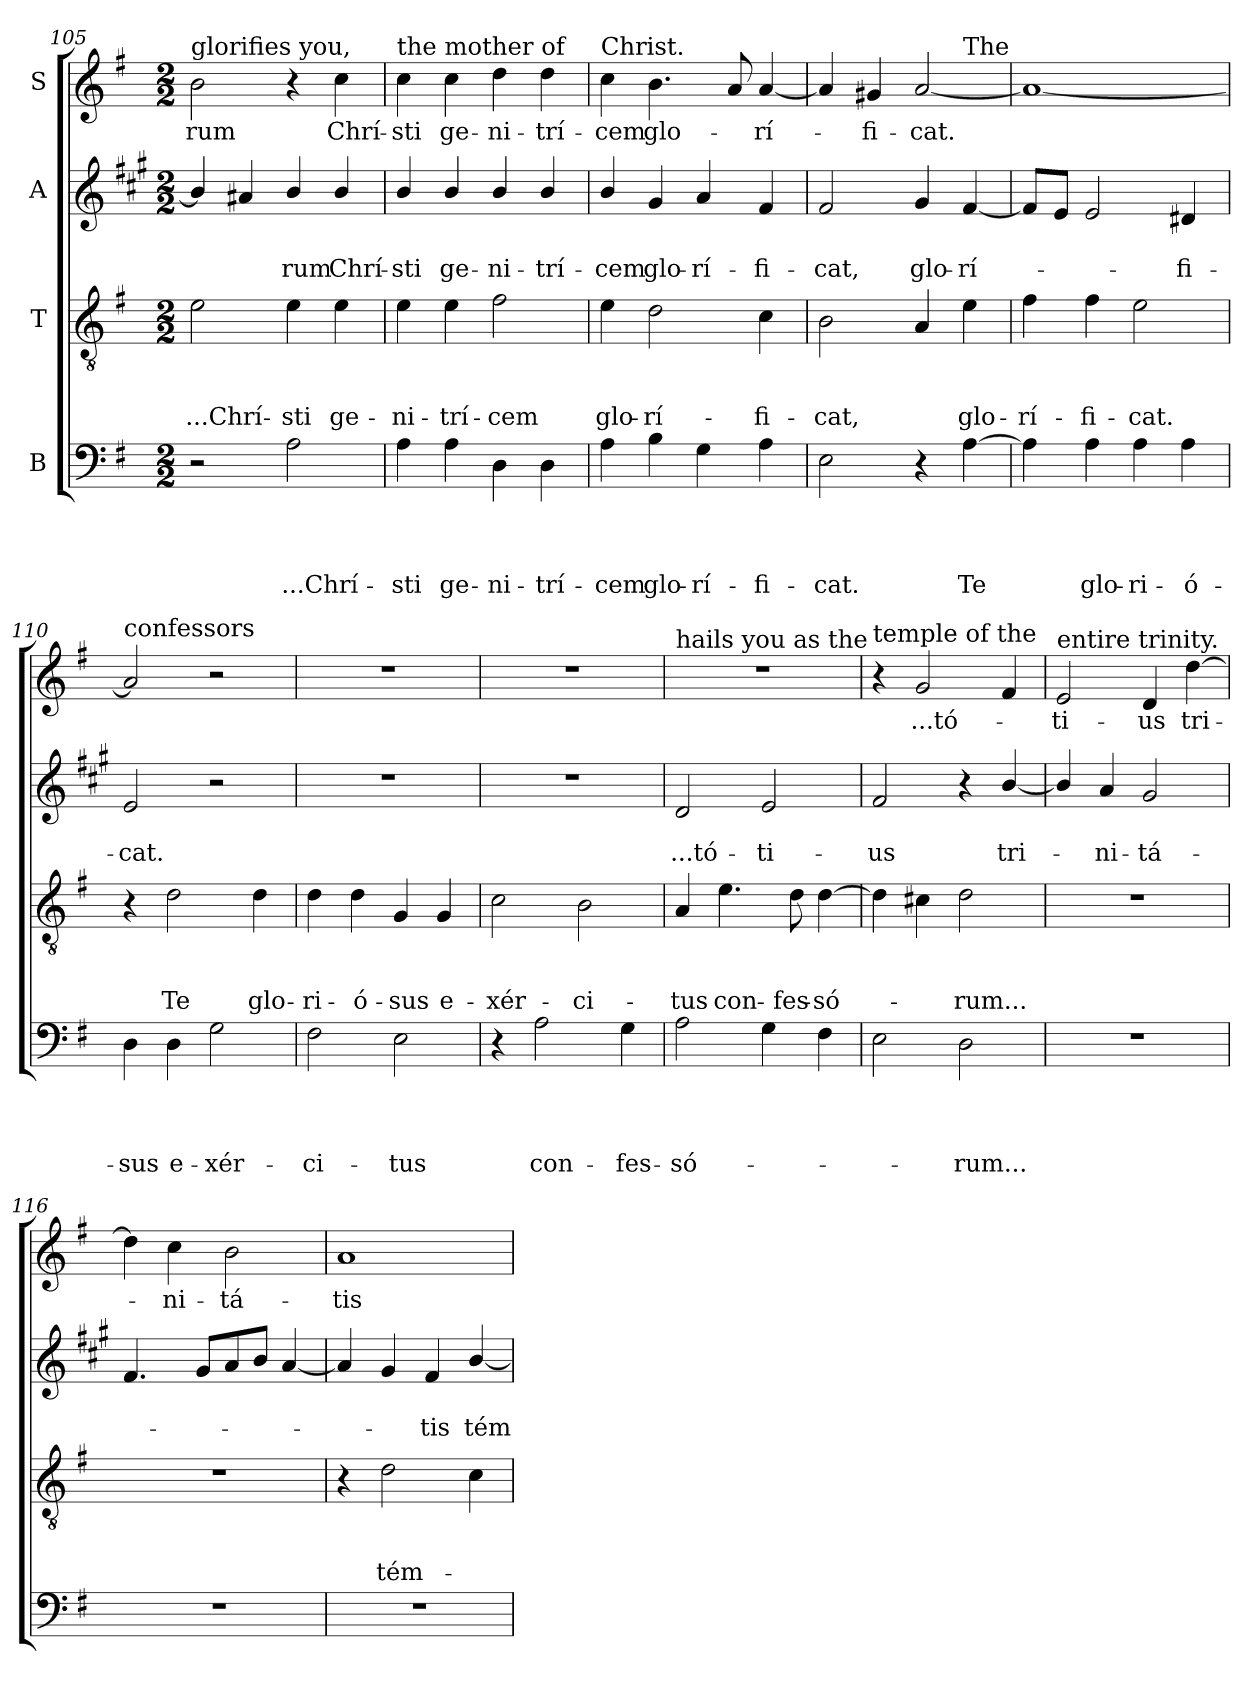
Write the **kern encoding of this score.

**kern	**text	**text	**text	**text	**kern	**text	**text	**text	**kern	**text	**text	**kern	**text
*part4	*part4	*part4	*part4	*part4	*part3	*part3	*part3	*part3	*part2	*part2	*part2	*part1	*part1
*staff4	*staff4	*staff4	*staff4	*staff4	*staff3	*staff3	*staff3	*staff3	*staff2	*staff2	*staff2	*staff1	*staff1
*I"B	*	*	*	*	*I"T	*	*	*	*I"A	*	*	*I"S	*
*clefF4	*	*	*	*	*clefGv2	*	*	*	*clefG2	*	*	*clefG2	*
*	*	*	*	*	*	*	*	*	*ITrd1c2	*	*	*	*
*k[f#]	*	*	*	*	*k[f#]	*	*	*	*k[f#]	*	*	*k[f#]	*
*G:	*	*	*	*	*G:	*	*	*	*G:	*	*	*G:	*
*M2/2	*	*	*	*	*M2/2	*	*	*	*M2/2	*	*	*M2/2	*
=105	=105	=105	=105	=105	=105	=105	=105	=105	=105	=105	=105	=105	=105
!	!	!	!	!	!	!	!	!	!	!	!	!LO:TX:a:t=glorifies you,	!
!	!	!	!	!	!	!	!	!LO:LY:b	!	!	!	!	!LO:LY:b
2r	.	.	.	.	2e\	.	.	...Chrí-	4a/]	.	.	2b\	-rum
.	.	.	.	.	.	.	.	.	4g#/	.	.	.	.
!	!	!	!	!LO:LY:b	!	!	!	!LO:LY:b	!	!	!LO:LY:b	!	!
2A\	.	.	.	...Chrí-	4e\	.	.	-sti	4a/	.	-rum	4r	.
!	!	!	!	!	!	!	!	!LO:LY:b	!	!	!LO:LY:b	!	!LO:LY:b
.	.	.	.	.	4e\	.	.	ge-	4a/	.	Chrí-	4cc\	Chrí-
=106	=106	=106	=106	=106	=106	=106	=106	=106	=106	=106	=106	=106	=106
!	!	!	!	!	!	!	!	!	!	!	!	!LO:TX:a:t=the mother of	!
!	!	!	!	!LO:LY:b	!	!	!	!LO:LY:b	!	!	!LO:LY:b	!	!LO:LY:b
4A\	.	.	.	-sti	4e\	.	.	-ni-	4a/	.	-sti	4cc\	-sti
!	!	!	!	!LO:LY:b	!	!	!	!LO:LY:b	!	!	!LO:LY:b	!	!LO:LY:b
4A\	.	.	.	ge-	4e\	.	.	-trí-	4a/	.	ge-	4cc\	ge-
!	!	!	!	!LO:LY:b	!	!	!	!LO:LY:b	!	!	!LO:LY:b	!	!LO:LY:b
4D\	.	.	.	-ni-	2f#\	.	.	-cem	4a/	.	-ni-	4dd\	-ni-
!	!	!	!	!LO:LY:b	!	!	!	!	!	!	!LO:LY:b	!	!LO:LY:b
4D\	.	.	.	-trí-	.	.	.	.	4a/	.	-trí-	4dd\	-trí-
=107	=107	=107	=107	=107	=107	=107	=107	=107	=107	=107	=107	=107	=107
!	!	!	!	!	!	!	!	!	!	!	!	!LO:TX:a:t=Christ.	!
!	!	!	!	!LO:LY:b	!	!	!	!LO:LY:b	!	!	!LO:LY:b	!	!LO:LY:b
4A\	.	.	.	-cem	4e\	.	.	glo-	4a/	.	-cem	4cc\	-cem
!	!	!	!	!LO:LY:b	!	!	!	!LO:LY:b	!	!	!LO:LY:b	!	!LO:LY:b
4B\	.	.	.	glo-	2d\	.	.	-rí-	4f#/	.	glo-	4.b\	glo-
!	!	!	!	!LO:LY:b	!	!	!	!	!	!	!LO:LY:b	!	!
4G\	.	.	.	-rí-	.	.	.	.	4g/	.	-rí-	.	.
.	.	.	.	.	.	.	.	.	.	.	.	8a/	.
!	!	!	!	!LO:LY:b	!	!	!	!LO:LY:b	!	!	!LO:LY:b	!	!LO:LY:b
4A\	.	.	.	-fi-	4c\	.	.	-fi-	4e/	.	-fi-	[4a/	-rí-
=108	=108	=108	=108	=108	=108	=108	=108	=108	=108	=108	=108	=108	=108
!	!	!	!	!LO:LY:b	!	!	!	!LO:LY:b	!	!	!LO:LY:b	!	!
*	*	*	*	*	*	*	*	*	*	*	*	*^	*
2E\	.	.	.	-cat.	2B\	.	.	-cat,	2e/	.	-cat,	4a/]	2.ryy	.
!	!	!	!	!	!	!	!	!	!	!	!	!	!	!LO:LY:b
.	.	.	.	.	.	.	.	.	.	.	.	4g#/	.	-fi-
!	!	!	!	!	!	!	!	!	!	!	!LO:LY:b	!	!	!LO:LY:b
4r	.	.	.	.	4A/	.	.	.	4f#/	.	glo-	[2a/	.	-cat.
!	!	!	!	!	!	!	!	!	!	!	!	!	!LO:TX:a:t=The	!
!	!	!	!	!LO:LY:b	!	!	!	!LO:LY:b	!	!	!LO:LY:b	!	!	!
[4A\	.	.	.	Te	4e\	.	.	glo-	[4e/	.	-rí-	.	4ryy	.
!!LO:PB:g=z
=109	=109	=109	=109	=109	=109	=109	=109	=109	=109	=109	=109	=109	=109	=109
!	!	!	!	!	!	!	!	!	!	!	!	!LO:TX:a:t=glorious host of	!	!
!	!	!	!	!	!	!	!	!LO:LY:b	!	!	!	!	!	!
*	*	*	*	*	*	*	*	*	*	*	*	*v	*v	*
4A\]	.	.	.	.	4f#\	.	.	-rí-	8e/L]	.	.	1a_	.
.	.	.	.	.	.	.	.	.	8d/J	.	.	.	.
!	!	!	!	!LO:LY:b	!	!	!	!LO:LY:b	!	!	!	!	!
4A\	.	.	.	glo-	4f#\	.	.	-fi-	2d/	.	.	.	.
!	!	!	!	!LO:LY:b	!	!	!	!LO:LY:b	!	!	!	!	!
4A\	.	.	.	-ri-	2e\	.	.	-cat.	.	.	.	.	.
!	!	!	!	!LO:LY:b	!	!	!	!	!	!	!LO:LY:b	!	!
4A\	.	.	.	-ó-	.	.	.	.	4c#/	.	-fi-	.	.
=110	=110	=110	=110	=110	=110	=110	=110	=110	=110	=110	=110	=110	=110
!	!	!	!	!	!	!	!	!	!	!	!	!LO:TX:a:t=confessors	!
!	!	!	!	!LO:LY:b	!	!	!	!	!	!	!LO:LY:b	!	!
4D\	.	.	.	-sus	4r	.	.	.	2d/	.	-cat.	2a/]	.
!	!	!	!	!LO:LY:b	!	!	!	!LO:LY:b	!	!	!	!	!
4D\	.	.	.	e-	2d\	.	.	Te	.	.	.	.	.
!	!	!	!	!LO:LY:b	!	!	!	!	!	!	!	!	!
2G\	.	.	.	-xér-	.	.	.	.	2r	.	.	2r	.
!	!	!	!	!	!	!	!	!LO:LY:b	!	!	!	!	!
.	.	.	.	.	4d\	.	.	glo-	.	.	.	.	.
=111	=111	=111	=111	=111	=111	=111	=111	=111	=111	=111	=111	=111	=111
!	!	!	!	!LO:LY:b	!	!	!	!LO:LY:b	!	!	!	!	!
2F#\	.	.	.	-ci-	4d\	.	.	-ri-	1r	.	.	1r	.
!	!	!	!	!	!	!	!	!LO:LY:b	!	!	!	!	!
.	.	.	.	.	4d\	.	.	-ó-	.	.	.	.	.
!	!	!	!	!LO:LY:b	!	!	!	!LO:LY:b	!	!	!	!	!
2E\	.	.	.	-tus	4G/	.	.	-sus	.	.	.	.	.
!	!	!	!	!	!	!	!	!LO:LY:b	!	!	!	!	!
.	.	.	.	.	4G/	.	.	e-	.	.	.	.	.
=112	=112	=112	=112	=112	=112	=112	=112	=112	=112	=112	=112	=112	=112
!	!	!	!	!	!	!	!	!LO:LY:b	!	!	!	!	!
4r	.	.	.	.	2c\	.	.	-xér-	1r	.	.	1r	.
!	!	!	!	!LO:LY:b	!	!	!	!	!	!	!	!	!
2A\	.	.	.	con-	.	.	.	.	.	.	.	.	.
!	!	!	!	!	!	!	!	!LO:LY:b	!	!	!	!	!
.	.	.	.	.	2B\	.	.	-ci-	.	.	.	.	.
!	!	!	!	!LO:LY:b	!	!	!	!	!	!	!	!	!
4G\	.	.	.	-fes-	.	.	.	.	.	.	.	.	.
=113	=113	=113	=113	=113	=113	=113	=113	=113	=113	=113	=113	=113	=113
!	!	!	!	!	!	!	!	!	!	!	!	!LO:TX:a:t=hails you as the	!
!	!	!	!	!LO:LY:b	!	!	!	!LO:LY:b	!	!	!LO:LY:b	!	!
2A\	.	.	.	-só-	4A/	.	.	-tus	2c/	.	...tó-	1r	.
!	!	!	!	!	!	!	!	!LO:LY:b	!	!	!	!	!
.	.	.	.	.	4.e\	.	.	con-	.	.	.	.	.
!	!	!	!	!	!	!	!	!	!	!	!LO:LY:b	!	!
4G\	.	.	.	.	.	.	.	.	2d/	.	-ti-	.	.
!	!	!	!	!	!	!	!	!LO:LY:b	!	!	!	!	!
.	.	.	.	.	8d\	.	.	-fes-	.	.	.	.	.
!	!	!	!	!	!	!	!	!LO:LY:b	!	!	!	!	!
4F#\	.	.	.	.	[4d\	.	.	-só-	.	.	.	.	.
=114	=114	=114	=114	=114	=114	=114	=114	=114	=114	=114	=114	=114	=114
!	!	!	!	!	!	!	!	!	!	!	!	!LO:TX:a:t=temple of the	!
!	!	!	!	!	!	!	!	!	!	!	!LO:LY:b	!	!
2E\	.	.	.	.	4d\]	.	.	.	2e/	.	-us	4r	.
!	!	!	!	!	!	!	!	!	!	!	!	!	!LO:LY:b
.	.	.	.	.	4c#\	.	.	.	.	.	.	2g/	...tó-
!	!	!	!	!LO:LY:b	!	!	!	!LO:LY:b	!	!	!	!	!
2D\	.	.	.	-rum...	2d\	.	.	-rum...	4r	.	.	.	.
!	!	!	!	!	!	!	!	!	!	!	!LO:LY:b	!	!
.	.	.	.	.	.	.	.	.	[4a/	.	tri-	4f#/	.
!!LO:LB:g=z
=115	=115	=115	=115	=115	=115	=115	=115	=115	=115	=115	=115	=115	=115
!	!	!	!	!	!	!	!	!	!	!	!	!LO:TX:a:t=entire trinity.	!
!	!	!	!	!	!	!	!	!	!	!	!	!	!LO:LY:b
1r	.	.	.	.	1r	.	.	.	4a/]	.	.	2e/	-ti-
!	!	!	!	!	!	!	!	!	!	!	!LO:LY:b	!	!
.	.	.	.	.	.	.	.	.	4g/	.	-ni-	.	.
!	!	!	!	!	!	!	!	!	!	!	!LO:LY:b	!	!LO:LY:b
.	.	.	.	.	.	.	.	.	2f#/	.	-tá-	4d/	-us
!	!	!	!	!	!	!	!	!	!	!	!	!	!LO:LY:b
.	.	.	.	.	.	.	.	.	.	.	.	[4dd\	tri-
=116	=116	=116	=116	=116	=116	=116	=116	=116	=116	=116	=116	=116	=116
1r	.	.	.	.	1r	.	.	.	4.e/	.	.	4dd\]	.
!	!	!	!	!	!	!	!	!	!	!	!	!	!LO:LY:b
.	.	.	.	.	.	.	.	.	.	.	.	4cc\	-ni-
.	.	.	.	.	.	.	.	.	8f#/L	.	.	.	.
!	!	!	!	!	!	!	!	!	!	!	!	!	!LO:LY:b
.	.	.	.	.	.	.	.	.	8g/	.	.	2b\	-tá-
.	.	.	.	.	.	.	.	.	8a/J	.	.	.	.
.	.	.	.	.	.	.	.	.	[4g/	.	.	.	.
=117	=117	=117	=117	=117	=117	=117	=117	=117	=117	=117	=117	=117	=117
!	!	!	!	!	!	!	!	!	!	!	!	!	!LO:LY:b
1r	.	.	.	.	4r	.	.	.	4g/]	.	.	1a	-tis
!	!	!	!	!	!	!	!	!LO:LY:b	!	!	!	!	!
.	.	.	.	.	2d\	.	.	tém-	4f#/	.	.	.	.
!	!	!	!	!	!	!	!	!	!	!	!LO:LY:b	!	!
.	.	.	.	.	.	.	.	.	4e/	.	-tis	.	.
!	!	!	!	!	!	!	!	!	!	!	!LO:LY:b	!	!
.	.	.	.	.	4c\	.	.	.	[4a/	.	tém-	.	.
=	=	=	=	=	=	=	=	=	=	=	=	=	=
*-	*-	*-	*-	*-	*-	*-	*-	*-	*-	*-	*-	*-	*-
